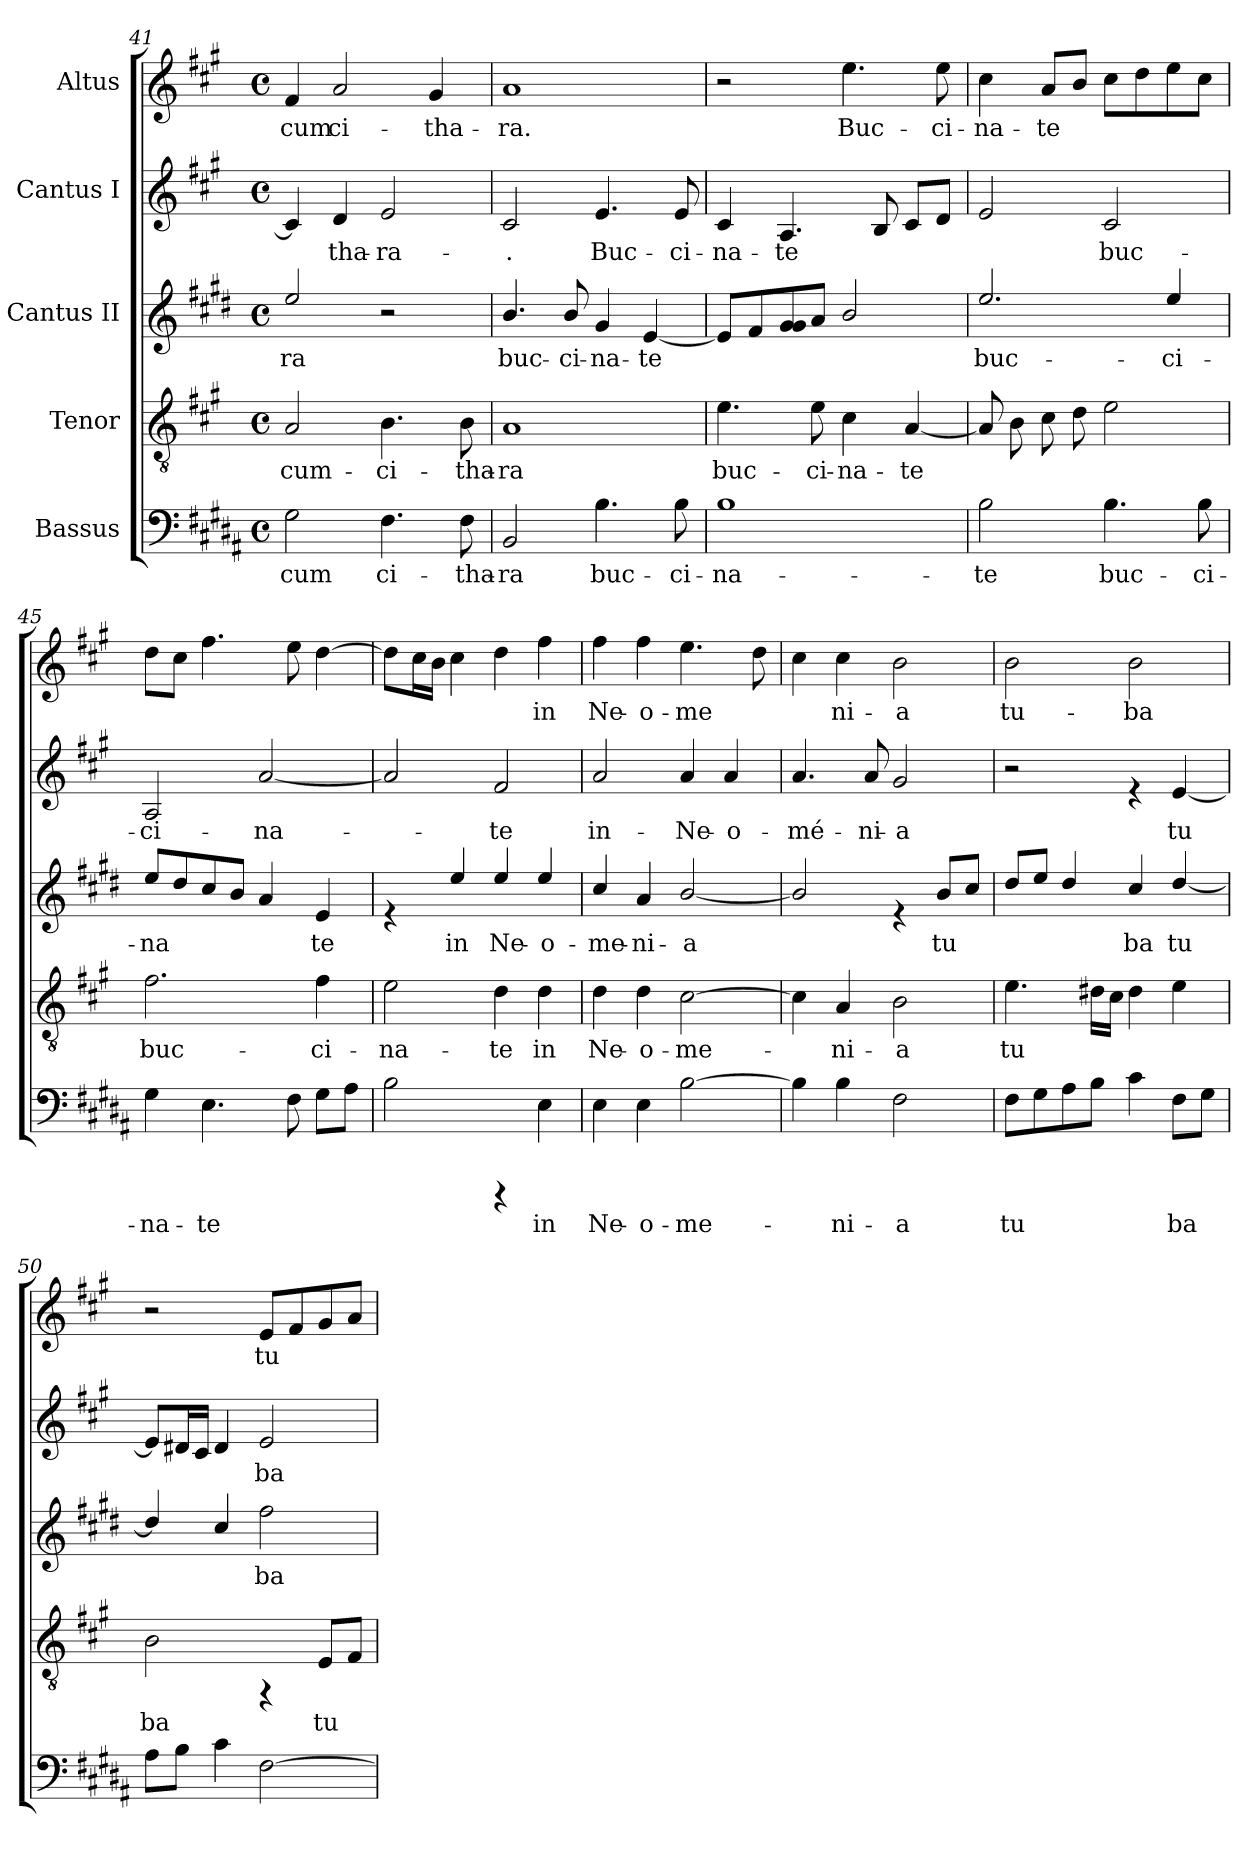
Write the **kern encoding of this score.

**kern	**text	**kern	**text	**kern	**text	**kern	**text	**kern	**text
*part5	*part5	*part4	*part4	*part3	*part3	*part2	*part2	*part1	*part1
*staff5	*staff5	*staff4	*staff4	*staff3	*staff3	*staff2	*staff2	*staff1	*staff1
*I"Bassus	*	*I"Tenor	*	*I"Cantus II	*	*I"Cantus I	*	*I"Altus	*
!!LO:PB:g=z
*clefF4	*	*clefGv2	*	*clefG2	*	*clefG2	*	*clefG2	*
*ITrd1c2	*	*	*	*ITrd4c7	*	*	*	*	*
*k[f#c#g#]	*	*k[f#c#g#]	*	*k[f#c#g#]	*	*k[f#c#g#]	*	*k[f#c#g#]	*
*A:	*	*A:	*	*A:	*	*A:	*	*A:	*
*M4/4	*	*M4/4	*	*M4/4	*	*M4/4	*	*M4/4	*
*met(c)	*	*met(c)	*	*met(c)	*	*met(c)	*	*met(c)	*
=41	=41	=41	=41	=41	=41	=41	=41	=41	=41
!	!LO:LY:b:cj	!	!LO:LY:b:cj	!	!LO:LY:b:cj	!	!	!	!LO:LY:b:cj
2F#\	cum	2A/	cum-	2a/	-ra	4c#/]	.	4f#/	cum
!	!	!	!	!	!	!	!LO:LY:b:cj	!	!LO:LY:b:cj
.	.	.	.	.	.	4d/	-tha-	2a/	ci-
!	!LO:LY:b:cj	!	!LO:LY:b:cj	!	!	!	!LO:LY:b:cj	!	!
4.E\	ci-	4.B\	-ci-	2r	.	2e/	-ra-	.	.
!	!	!	!	!	!	!	!	!	!LO:LY:b:cj
.	.	.	.	.	.	.	.	4g#/	-tha-
!	!LO:LY:b:cj	!	!LO:LY:b:cj	!	!	!	!	!	!
8E\	-tha-	8B\	-tha-	.	.	.	.	.	.
=42	=42	=42	=42	=42	=42	=42	=42	=42	=42
!	!LO:LY:b:cj	!	!LO:LY:b:cj	!	!LO:LY:b:cj	!	!LO:LY:b:cj	!	!LO:LY:b:cj
2AA/	-ra	1A	-ra	4.e/	buc-	2c#/	-.	1a	-ra.
!	!	!	!	!	!LO:LY:b:cj	!	!	!	!
.	.	.	.	8e/	-ci-	.	.	.	.
!	!LO:LY:b:cj	!	!	!	!LO:LY:b:cj	!	!LO:LY:b:cj	!	!
4.A\	buc-	.	.	4c#/	-na-	4.e/	Buc-	.	.
!	!	!	!	!	!LO:LY:b:cj	!	!	!	!
.	.	.	.	[<4A/	-te	.	.	.	.
!	!LO:LY:b:cj	!	!	!	!	!	!LO:LY:b:cj	!	!
8A\	-ci-	.	.	.	.	8e/	-ci-	.	.
=43	=43	=43	=43	=43	=43	=43	=43	=43	=43
!	!LO:LY:b:cj	!	!LO:LY:b:cj	!	!	!	!LO:LY:b:cj	!	!
1A	-na-	4.e\	buc-	8A/L]	.	4c#/	-na-	2r	.
!	!	!	!	!	!LO:LY:b:cj	!	!	!	!
.	.	.	.	8B/	-	.	.	.	.
!	!	!	!	!	!LO:LY:b:cj	!	!LO:LY:b:cj	!	!
.	.	.	.	8c#/ 8c#/	--	4.A/	-te	.	.
!	!	!	!LO:LY:b:cj	!	!LO:LY:b:cj	!	!	!	!
.	.	8e\	-ci-	8d/J	--	.	.	.	.
!	!	!	!LO:LY:b:cj	!	!LO:LY:b:cj	!	!	!	!LO:LY:b:cj
.	.	4c#\	-na-	2e/	--	.	.	4.ee\	Buc-
!	!	!	!	!	!	!	!LO:LY:b:cj	!	!
.	.	.	.	.	.	8B/	-	.	.
!	!	!	!LO:LY:b:cj	!	!	!	!LO:LY:b:cj	!	!
.	.	[<4A/	-te	.	.	8c#/L	--	.	.
!	!	!	!	!	!	!	!LO:LY:b:cj	!	!LO:LY:b:cj
.	.	.	.	.	.	8d/J	--	8ee\	-ci-
=44	=44	=44	=44	=44	=44	=44	=44	=44	=44
!	!LO:LY:b:cj	!	!	!	!LO:LY:b:cj	!	!LO:LY:b:cj	!	!LO:LY:b:cj
2A\	-te	8A/L]	.	2.a/	-buc-	2e/	--	4cc#\	-na-
!	!	!	!LO:LY:b:cj	!	!	!	!	!	!
.	.	8B\L	-	.	.	.	.	.	.
!	!	!	!LO:LY:b:cj	!	!	!	!	!	!LO:LY:b:cj
.	.	8c#\	--	.	.	.	.	8a/L	-te
!	!	!	!LO:LY:b:cj	!	!	!	!	!	!LO:LY:b:cj
.	.	8d\J	--	.	.	.	.	8b/J	-
!	!LO:LY:b:cj	!	!LO:LY:b:cj	!	!	!	!LO:LY:b:cj	!	!LO:LY:b:cj
4.A\	buc-	2e\	--	.	.	2c#/	-buc-	8cc#\L	--
!	!	!	!	!	!	!	!	!	!LO:LY:b:cj
.	.	.	.	.	.	.	.	8dd\	--
!	!	!	!	!	!LO:LY:b:cj	!	!	!	!LO:LY:b:cj
.	.	.	.	4a/	-ci-	.	.	8ee\	--
!	!LO:LY:b:cj	!	!	!	!	!	!	!	!LO:LY:b:cj
8A\	-ci-	.	.	.	.	.	.	8cc#\J	--
=45	=45	=45	=45	=45	=45	=45	=45	=45	=45
!	!LO:LY:b:cj	!	!LO:LY:b:cj	!	!LO:LY:b:cj	!	!LO:LY:b:cj	!	!LO:LY:b:cj
4F#\	-na-	2.f#\	-buc-	8a/L	-na	2A/	-ci-	8dd\L	--
!	!	!	!	!	!LO:LY:b:cj	!	!	!	!LO:LY:b:cj
.	.	.	.	8g#/	-	.	.	8cc#\J	--
!	!LO:LY:b:cj	!	!	!	!LO:LY:b:cj	!	!	!	!LO:LY:b:cj
4.D\	-te	.	.	8f#/	--	.	.	4.ff#\	--
!	!	!	!	!	!LO:LY:b:cj	!	!	!	!
.	.	.	.	8e/J	--	.	.	.	.
!	!	!	!	!	!LO:LY:b:cj	!	!LO:LY:b:cj	!	!
.	.	.	.	4d/	--	[<2a/	-na-	.	.
!	!LO:LY:b:cj	!	!	!	!	!	!	!	!LO:LY:b:cj
8E\	-	.	.	.	.	.	.	8ee\	--
!	!LO:LY:b:cj	!	!LO:LY:b:cj	!	!LO:LY:b:cj	!	!	!	!LO:LY:b:cj
8F#\L	--	4f#\	-ci-	4A/	-te	.	.	[>4dd\	--
!	!LO:LY:b:cj	!	!	!	!	!	!	!	!
8G#\J	--	.	.	.	.	.	.	.	.
!!LO:LB:g=z
=46	=46	=46	=46	=46	=46	=46	=46	=46	=46
!	!LO:LY:b:cj	!	!LO:LY:b:cj	!	!	!	!	!	!
2A\	--	2e\	-na-	4re	.	2a/]	.	8dd\L]	.
!	!	!	!	!	!	!	!	!	!LO:LY:b:cj
.	.	.	.	.	.	.	.	16cc#\	--
!	!	!	!	!	!	!	!	!	!LO:LY:b:cj
.	.	.	.	.	.	.	.	16b\J	--
!	!	!	!	!	!LO:LY:b:cj	!	!	!	!LO:LY:b:cj
.	.	.	.	4a/	in	.	.	4cc#\	--
!	!	!	!LO:LY:b:cj	!	!LO:LY:b:cj	!	!LO:LY:b:cj	!	!LO:LY:b:cj
4rBBBB	.	4d\	-te	4a/	Ne-	2f#/	-te	4dd\	--
!	!LO:LY:b:cj	!	!LO:LY:b:cj	!	!LO:LY:b:cj	!	!	!	!LO:LY:b:cj
4D\	-in	4d\	in	4a/	-o-	.	.	4ff#\	-in
!!LO:LB:g=z
=47	=47	=47	=47	=47	=47	=47	=47	=47	=47
!	!LO:LY:b:cj	!	!LO:LY:b:cj	!	!LO:LY:b:cj	!	!LO:LY:b:cj	!	!LO:LY:b:cj
4D\	Ne-	4d\	Ne-	4f#/	-me-	2a/	in-	4ff#\	Ne-
!	!LO:LY:b:cj	!	!LO:LY:b:cj	!	!LO:LY:b:cj	!	!	!	!LO:LY:b:cj
4D\	-o-	4d\	-o-	4d/	-ni-	.	.	4ff#\	-o-
!	!LO:LY:b:cj	!	!LO:LY:b:cj	!	!LO:LY:b:cj	!	!LO:LY:b:cj	!	!LO:LY:b:cj
[>2A\	-me-	[>2c#\	-me-	[<2e/	-a	4a/	-Ne-	4.ee\	-me
!	!	!	!	!	!	!	!LO:LY:b:cj	!	!
.	.	.	.	.	.	4a/	-o-	.	.
!	!	!	!	!	!	!	!	!	!LO:LY:b:cj
.	.	.	.	.	.	.	.	8dd\	-
=48	=48	=48	=48	=48	=48	=48	=48	=48	=48
!	!	!	!	!	!	!	!LO:LY:b:cj	!	!LO:LY:b:cj
4A\]	.	4c#\]	.	2e/]	.	4.a/	-mé-	4cc#\	--
!	!LO:LY:b:cj	!	!LO:LY:b:cj	!	!	!	!	!	!LO:LY:b:cj
4A\	-ni-	4A/	-ni-	.	.	.	.	4cc#\	-ni-
!	!	!	!	!	!	!	!LO:LY:b:cj	!	!
.	.	.	.	.	.	8a/	-ni-	.	.
!	!LO:LY:b:cj	!	!LO:LY:b:cj	!	!	!	!LO:LY:b:cj	!	!LO:LY:b:cj
2E\	-a	2B\	-a	4re	.	2g#/	-a	2b\	-a
!	!	!	!	!	!LO:LY:b:cj	!	!	!	!
.	.	.	.	8e/L	tu	.	.	.	.
!	!	!	!	!	!LO:LY:b:cj	!	!	!	!
.	.	.	.	8f#/J	-	.	.	.	.
=49	=49	=49	=49	=49	=49	=49	=49	=49	=49
!	!LO:LY:b:cj	!	!LO:LY:b:cj	!	!LO:LY:b:cj	!	!	!	!LO:LY:b:cj
8E\L	tu	4.e\	tu	8g#/L	--	2r	.	2b\	tu-
!	!LO:LY:b:cj	!	!	!	!LO:LY:b:cj	!	!	!	!
8F#\	-	.	.	8a/J	--	.	.	.	.
!	!LO:LY:b:cj	!	!	!	!LO:LY:b:cj	!	!	!	!
8G#\	--	.	.	4g#/	--	.	.	.	.
!	!LO:LY:b:cj	!	!LO:LY:b:cj	!	!	!	!	!	!
8A\J	--	16d#X\L	-	.	.	.	.	.	.
!	!	!	!LO:LY:b:cj	!	!	!	!	!	!
.	.	16c#\J	--	.	.	.	.	.	.
!	!LO:LY:b:cj	!	!LO:LY:b:cj	!	!LO:LY:b:cj	!	!	!	!LO:LY:b:cj
4B\	--	4d#\	--	4f#/	-ba	4re	.	2b\	-ba
!	!LO:LY:b:cj	!	!LO:LY:b:cj	!	!LO:LY:b:cj	!	!LO:LY:b:cj	!	!
8E\L	-ba	4e\	--	[<4g#/	tu	[<4e/	tu	.	.
!	!LO:LY:b:cj	!	!	!	!	!	!	!	!
8F#\J	-	.	.	.	.	.	.	.	.
=50	=50	=50	=50	=50	=50	=50	=50	=50	=50
!	!LO:LY:b:cj	!	!LO:LY:b:cj	!	!	!	!	!	!
8G#\L	--	2B\	-ba	4g#/]	.	8e/L]	.	2r	.
!	!LO:LY:b:cj	!	!	!	!	!	!LO:LY:b:cj	!	!
8A\J	--	.	.	.	.	16d#X/	-	.	.
!	!	!	!	!	!	!	!LO:LY:b:cj	!	!
.	.	.	.	.	.	16c#/J	--	.	.
!	!LO:LY:b:cj	!	!	!	!LO:LY:b:cj	!	!LO:LY:b:cj	!	!
4B\	--	.	.	4f#/	-	4d#/	--	.	.
!	!LO:LY:b:cj	!	!	!	!LO:LY:b:cj	!	!LO:LY:b:cj	!	!LO:LY:b:cj
[>2E\	--	4rEE	.	2b\	-ba	2e/	-ba-	8e/L	tu
!	!	!	!	!	!	!	!	!	!LO:LY:b:cj
.	.	.	.	.	.	.	.	8f#/	-
!	!	!	!LO:LY:b:cj	!	!	!	!	!	!LO:LY:b:cj
.	.	8E/L	tu	.	.	.	.	8g#/	--
!	!	!	!LO:LY:b:cj	!	!	!	!	!	!LO:LY:b:cj
.	.	8F#/J	-	.	.	.	.	8a/J	--
=	=	=	=	=	=	=	=	=	=
*-	*-	*-	*-	*-	*-	*-	*-	*-	*-
